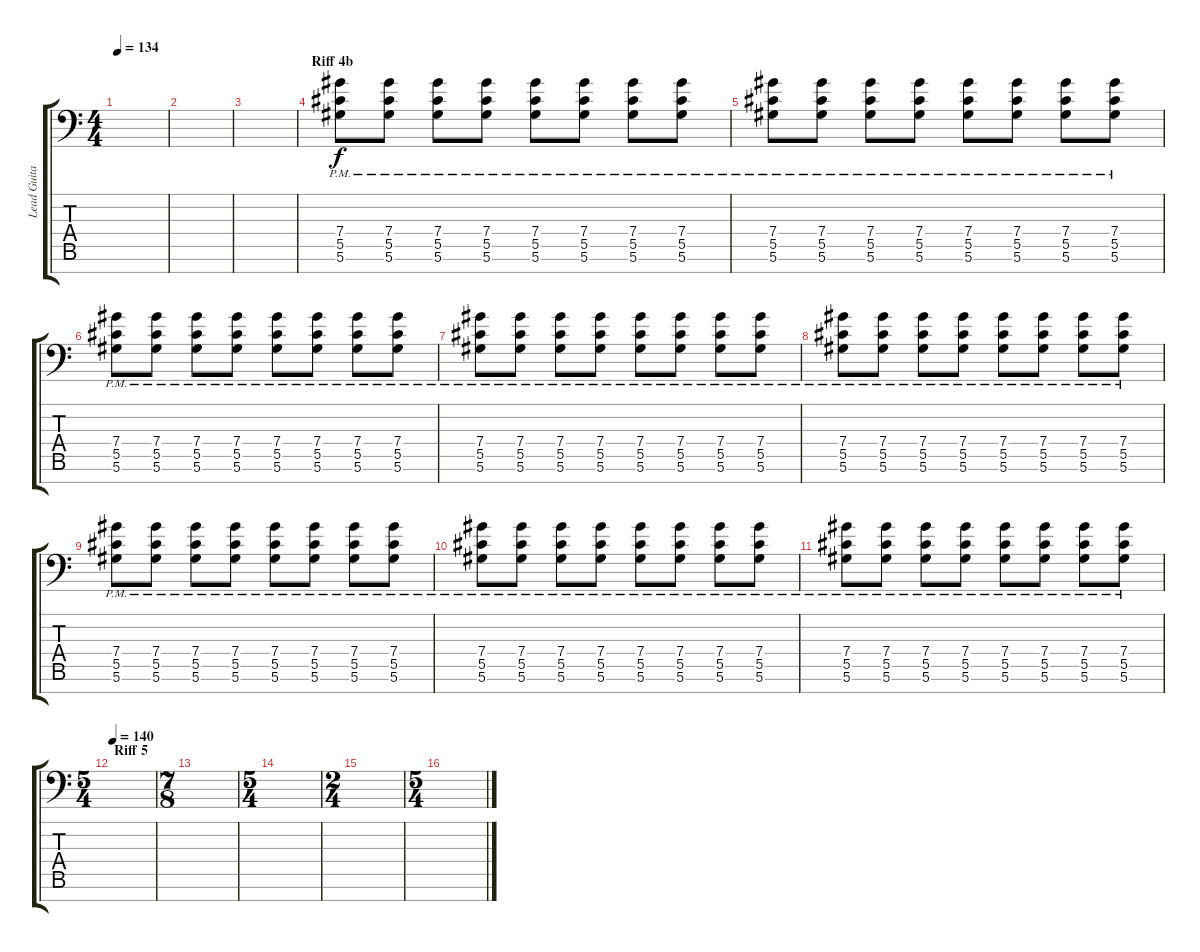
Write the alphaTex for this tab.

\track ("Lead Guitar" "Lead Guita") {instrument distortionguitar}
\staff {score tabs}
\tuning (Eb4 Bb3 Gb3 Db3 Ab2 Eb2 Bb1) {hide}
\ts (4 4)
\tempo 134
\clef f4
\ks c
|
|
|
\section ("" "Riff 4b")
(7.4{pm} 5.5{pm} 5.6{pm}).8 (7.4{pm} 5.5{pm} 5.6{pm}).8 (7.4{pm} 5.5{pm} 5.6{pm}).8 (7.4{pm} 5.5{pm} 5.6{pm}).8 (7.4{pm} 5.5{pm} 5.6{pm}).8 (7.4{pm} 5.5{pm} 5.6{pm}).8 (7.4{pm} 5.5{pm} 5.6{pm}).8 (7.4{pm} 5.5{pm} 5.6{pm}).8 |
(7.4{pm} 5.5{pm} 5.6{pm}).8 (7.4{pm} 5.5{pm} 5.6{pm}).8 (7.4{pm} 5.5{pm} 5.6{pm}).8 (7.4{pm} 5.5{pm} 5.6{pm}).8 (7.4{pm} 5.5{pm} 5.6{pm}).8 (7.4{pm} 5.5{pm} 5.6{pm}).8 (7.4{pm} 5.5{pm} 5.6{pm}).8 (7.4{pm} 5.5{pm} 5.6{pm}).8 |
(7.4{pm} 5.5{pm} 5.6{pm}).8 (7.4{pm} 5.5{pm} 5.6{pm}).8 (7.4{pm} 5.5{pm} 5.6{pm}).8 (7.4{pm} 5.5{pm} 5.6{pm}).8 (7.4{pm} 5.5{pm} 5.6{pm}).8 (7.4{pm} 5.5{pm} 5.6{pm}).8 (7.4{pm} 5.5{pm} 5.6{pm}).8 (7.4{pm} 5.5{pm} 5.6{pm}).8 |
(7.4{pm} 5.5{pm} 5.6{pm}).8 (7.4{pm} 5.5{pm} 5.6{pm}).8 (7.4{pm} 5.5{pm} 5.6{pm}).8 (7.4{pm} 5.5{pm} 5.6{pm}).8 (7.4{pm} 5.5{pm} 5.6{pm}).8 (7.4{pm} 5.5{pm} 5.6{pm}).8 (7.4{pm} 5.5{pm} 5.6{pm}).8 (7.4{pm} 5.5{pm} 5.6{pm}).8 |
(7.4{pm} 5.5{pm} 5.6{pm}).8 (7.4{pm} 5.5{pm} 5.6{pm}).8 (7.4{pm} 5.5{pm} 5.6{pm}).8 (7.4{pm} 5.5{pm} 5.6{pm}).8 (7.4{pm} 5.5{pm} 5.6{pm}).8 (7.4{pm} 5.5{pm} 5.6{pm}).8 (7.4{pm} 5.5{pm} 5.6{pm}).8 (7.4{pm} 5.5{pm} 5.6{pm}).8 |
(7.4{pm} 5.5{pm} 5.6{pm}).8 (7.4{pm} 5.5{pm} 5.6{pm}).8 (7.4{pm} 5.5{pm} 5.6{pm}).8 (7.4{pm} 5.5{pm} 5.6{pm}).8 (7.4{pm} 5.5{pm} 5.6{pm}).8 (7.4{pm} 5.5{pm} 5.6{pm}).8 (7.4{pm} 5.5{pm} 5.6{pm}).8 (7.4{pm} 5.5{pm} 5.6{pm}).8 |
(7.4{pm} 5.5{pm} 5.6{pm}).8 (7.4{pm} 5.5{pm} 5.6{pm}).8 (7.4{pm} 5.5{pm} 5.6{pm}).8 (7.4{pm} 5.5{pm} 5.6{pm}).8 (7.4{pm} 5.5{pm} 5.6{pm}).8 (7.4{pm} 5.5{pm} 5.6{pm}).8 (7.4{pm} 5.5{pm} 5.6{pm}).8 (7.4{pm} 5.5{pm} 5.6{pm}).8 |
(7.4{pm} 5.5{pm} 5.6{pm}).8 (7.4{pm} 5.5{pm} 5.6{pm}).8 (7.4{pm} 5.5{pm} 5.6{pm}).8 (7.4{pm} 5.5{pm} 5.6{pm}).8 (7.4{pm} 5.5{pm} 5.6{pm}).8 (7.4{pm} 5.5{pm} 5.6{pm}).8 (7.4{pm} 5.5{pm} 5.6{pm}).8 (7.4{pm} 5.5{pm} 5.6{pm}).8 |
\ts (5 4)
\section ("" "Riff 5")
\tempo 140
|
\ts (7 8)
|
\ts (5 4)
|
\ts (2 4)
|
\ts (5 4)
